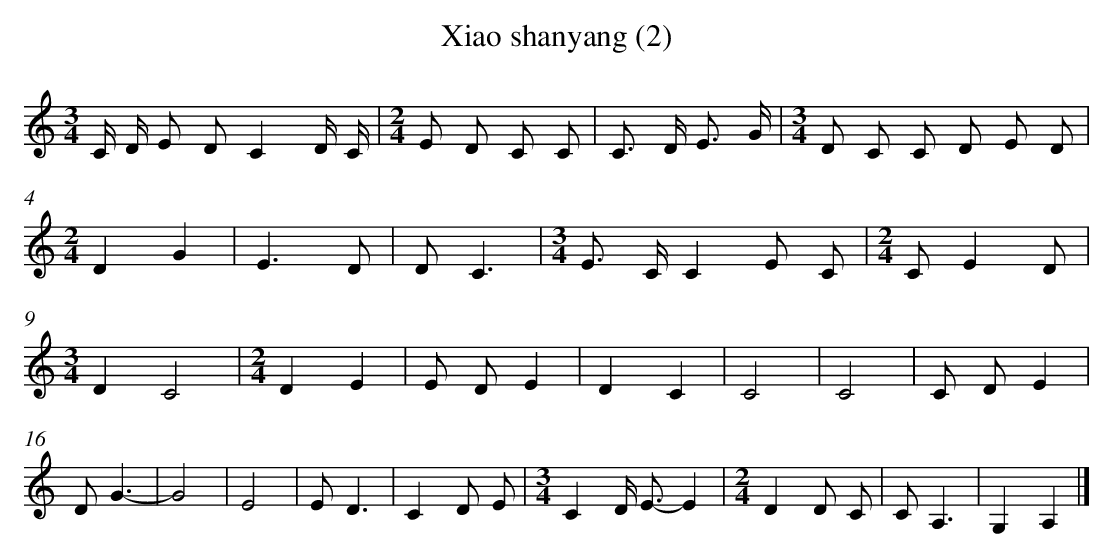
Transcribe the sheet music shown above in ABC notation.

X:1
T: Xiao shanyang (2)
L: 1/8
M: 3/4
K: C
C/ D/ E DC2D/ C/ [I:setbarnb 1]|
[M:2/4]E D C C |
C> D E3/ G/ |
[M:3/4]D C C D E D |
[M:2/4]D2G2 |
E3D |
DC3 |
[M:3/4]E> CC2E C |
[M:2/4]CE2D |
[M:3/4]D2C4 |
[M:2/4]D2E2 |
E DE2 |
D2C2 |
C4 |
C4 |
C DE2 |
DG3- |
G4 |
E4 |
ED3 |
C2D E |
[M:3/4]C2D< E-E2 |
[M:2/4]D2D C |
CA,3 |
G,2A,2 |]
